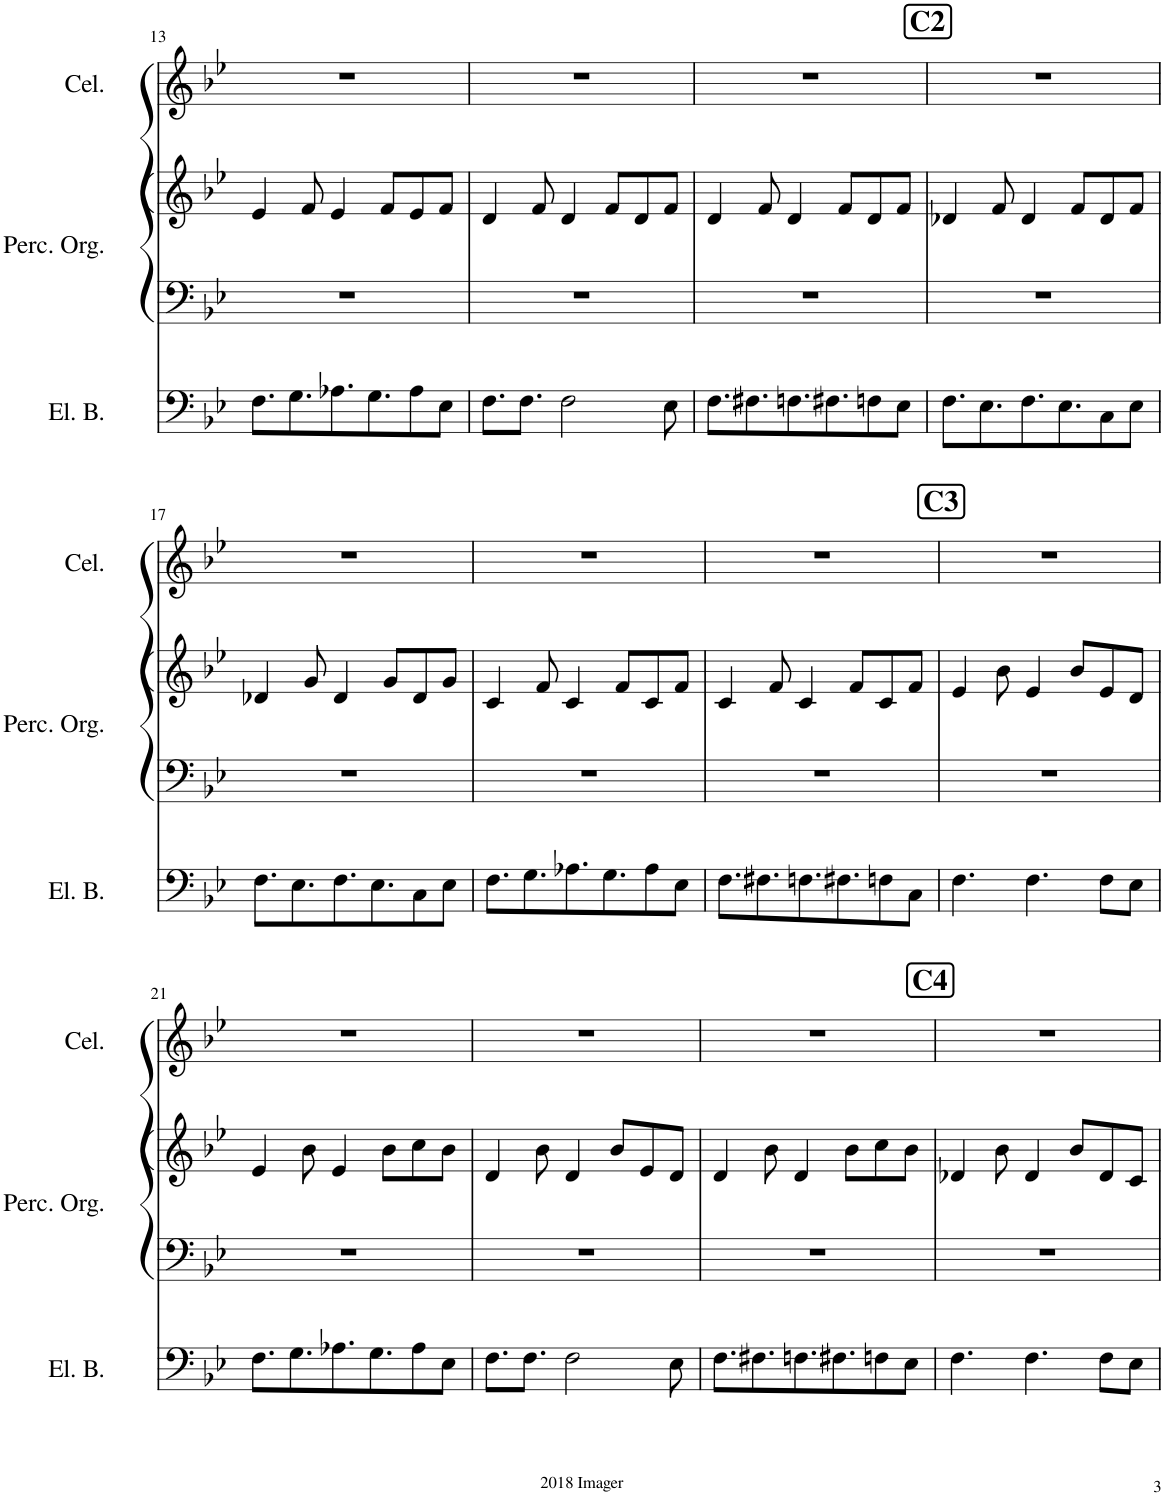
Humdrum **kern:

**kern	**kern	**kern	**kern
*part3	*part2	*part2	*part1
*staff4	*staff3	*staff2	*staff1
*I"Electric Bass	*I"Percussive Organ	*	*I"Celesta
*I'El. B.	*I'Perc. Org.	*	*I'Cel.
!!LO:PB:g=z
*clefF4	*clefF4	*clefG2	*clefG2
*Trd7c12	*	*	*Trd-7c-12
*k[b-e-]	*k[b-e-]	*k[b-e-]	*k[b-e-]
*M4/4	*M4/4	*M4/4	*M4/4
=13	=13	=13	=13
8.F\L	1r	4e-/	1r
8.G\	.	.	.
.	.	8f/	.
8.A-X\	.	4e-/	.
8.G\	.	.	.
.	.	8f/L	.
8A-\	.	8e-/	.
8E-\J	.	8f/J	.
=14	=14	=14	=14
8.F\L	1r	4d/	1r
8.F\J	.	.	.
.	.	8f/	.
2F\	.	4d/	.
.	.	8f/L	.
.	.	8d/	.
8E-\	.	8f/J	.
=15	=15	=15	=15
8.F\L	1r	4d/	1r
8.F#X\	.	.	.
.	.	8f/	.
8.Fn\	.	4d/	.
8.F#X\	.	.	.
.	.	8f/L	.
8Fn\	.	8d/	.
8E-\J	.	8f/J	.
!!LO:REH:place=s1:a:B:cj:fs=14:t=C2
=16	=16	=16	=16
8.F\L	1r	4d-X/	1r
8.E-\	.	.	.
.	.	8f/	.
8.F\	.	4d-/	.
8.E-\	.	.	.
.	.	8f/L	.
8C\	.	8d-/	.
8E-\J	.	8f/J	.
!!LO:LB:g=z
=17	=17	=17	=17
8.F\L	1r	4d-X/	1r
8.E-\	.	.	.
.	.	8g/	.
8.F\	.	4d-/	.
8.E-\	.	.	.
.	.	8g/L	.
8C\	.	8d-/	.
8E-\J	.	8g/J	.
=18	=18	=18	=18
8.F\L	1r	4c/	1r
8.G\	.	.	.
.	.	8f/	.
8.A-X\	.	4c/	.
8.G\	.	.	.
.	.	8f/L	.
8A-\	.	8c/	.
8E-\J	.	8f/J	.
=19	=19	=19	=19
8.F\L	1r	4c/	1r
8.F#X\	.	.	.
.	.	8f/	.
8.Fn\	.	4c/	.
8.F#X\	.	.	.
.	.	8f/L	.
8Fn\	.	8c/	.
8C\J	.	8f/J	.
!!LO:REH:place=s1:a:B:cj:fs=14:t=C3
=20	=20	=20	=20
4.F\	1r	4e-/	1r
.	.	8b-\	.
4.F\	.	4e-/	.
.	.	8b-/L	.
8F\L	.	8e-/	.
8E-\J	.	8d/J	.
!!LO:LB:g=z
=21	=21	=21	=21
8.F\L	1r	4e-/	1r
8.G\	.	.	.
.	.	8b-\	.
8.A-X\	.	4e-/	.
8.G\	.	.	.
.	.	8b-\L	.
8A-\	.	8cc\	.
8E-\J	.	8b-\J	.
=22	=22	=22	=22
8.F\L	1r	4d/	1r
8.F\J	.	.	.
.	.	8b-\	.
2F\	.	4d/	.
.	.	8b-/L	.
.	.	8e-/	.
8E-\	.	8d/J	.
=23	=23	=23	=23
8.F\L	1r	4d/	1r
8.F#X\	.	.	.
.	.	8b-\	.
8.Fn\	.	4d/	.
8.F#X\	.	.	.
.	.	8b-\L	.
8Fn\	.	8cc\	.
8E-\J	.	8b-\J	.
!!LO:REH:place=s1:a:B:cj:fs=14:t=C4
=24	=24	=24	=24
4.F\	1r	4d-X/	1r
.	.	8b-\	.
4.F\	.	4d-/	.
.	.	8b-/L	.
8F\L	.	8d-/	.
8E-\J	.	8c/J	.
=	=	=	=
*-	*-	*-	*-
